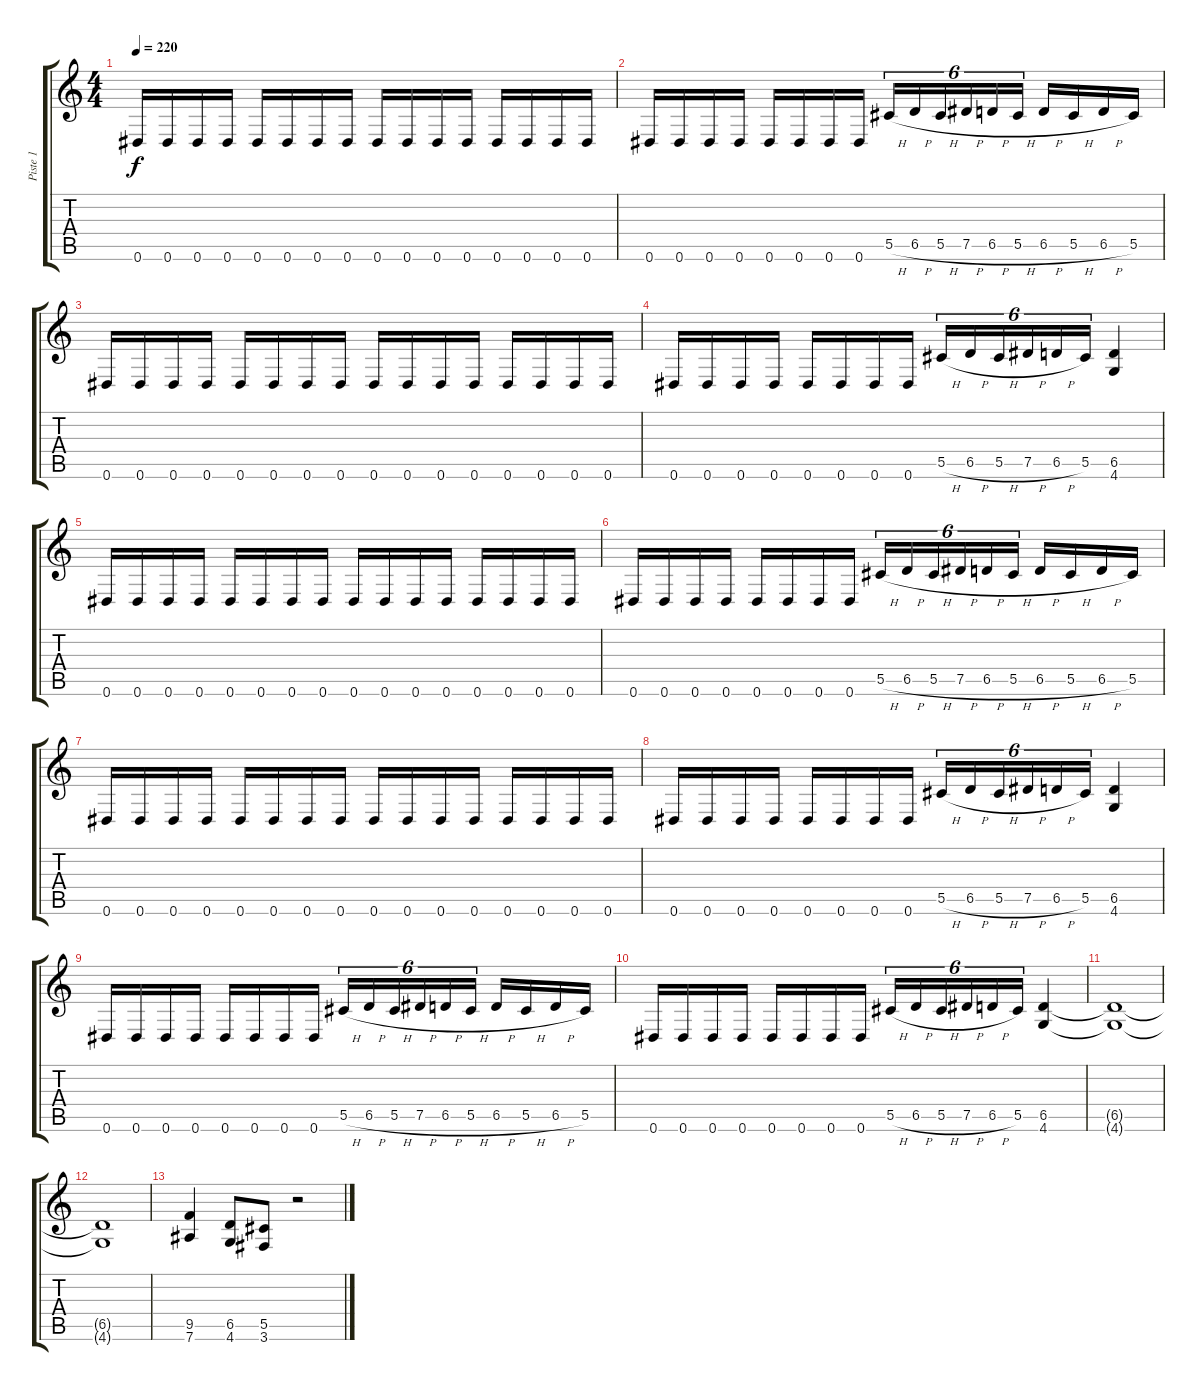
\track ("Piste 1" "Piste 1") {instrument distortionguitar}
\staff {score tabs}
\tuning (Eb4 Bb3 Gb3 Db3 Ab2 Eb2) {hide}
\ts (4 4)
\tempo 220
\clef g2
\ks c
0.6.16{dy f} 0.6.16 0.6.16 0.6.16 0.6.16 0.6.16 0.6.16 0.6.16 0.6.16 0.6.16 0.6.16 0.6.16 0.6.16 0.6.16 0.6.16 0.6.16 |
0.6.16 0.6.16 0.6.16 0.6.16 0.6.16 0.6.16 0.6.16 0.6.16 5.5{h}.16{tu (6 4)} 6.5{h}.16{tu (6 4)} 5.5{h}.16{tu (6 4)} 7.5{h}.16{tu (6 4)} 6.5{h}.16{tu (6 4)} 5.5{h}.16{tu (6 4)} 6.5{h}.16 5.5{h}.16 6.5{h}.16 5.5.16 |
0.6.16 0.6.16 0.6.16 0.6.16 0.6.16 0.6.16 0.6.16 0.6.16 0.6.16 0.6.16 0.6.16 0.6.16 0.6.16 0.6.16 0.6.16 0.6.16 |
0.6.16 0.6.16 0.6.16 0.6.16 0.6.16 0.6.16 0.6.16 0.6.16 5.5{h}.16{tu (6 4)} 6.5{h}.16{tu (6 4)} 5.5{h}.16{tu (6 4)} 7.5{h}.16{tu (6 4)} 6.5{h}.16{tu (6 4)} 5.5.16{tu (6 4)} (6.5 4.6).4 |
0.6.16 0.6.16 0.6.16 0.6.16 0.6.16 0.6.16 0.6.16 0.6.16 0.6.16 0.6.16 0.6.16 0.6.16 0.6.16 0.6.16 0.6.16 0.6.16 |
0.6.16 0.6.16 0.6.16 0.6.16 0.6.16 0.6.16 0.6.16 0.6.16 5.5{h}.16{tu (6 4)} 6.5{h}.16{tu (6 4)} 5.5{h}.16{tu (6 4)} 7.5{h}.16{tu (6 4)} 6.5{h}.16{tu (6 4)} 5.5{h}.16{tu (6 4)} 6.5{h}.16 5.5{h}.16 6.5{h}.16 5.5.16 |
0.6.16 0.6.16 0.6.16 0.6.16 0.6.16 0.6.16 0.6.16 0.6.16 0.6.16 0.6.16 0.6.16 0.6.16 0.6.16 0.6.16 0.6.16 0.6.16 |
0.6.16 0.6.16 0.6.16 0.6.16 0.6.16 0.6.16 0.6.16 0.6.16 5.5{h}.16{tu (6 4)} 6.5{h}.16{tu (6 4)} 5.5{h}.16{tu (6 4)} 7.5{h}.16{tu (6 4)} 6.5{h}.16{tu (6 4)} 5.5.16{tu (6 4)} (6.5 4.6).4 |
0.6.16 0.6.16 0.6.16 0.6.16 0.6.16 0.6.16 0.6.16 0.6.16 5.5{h}.16{tu (6 4)} 6.5{h}.16{tu (6 4)} 5.5{h}.16{tu (6 4)} 7.5{h}.16{tu (6 4)} 6.5{h}.16{tu (6 4)} 5.5{h}.16{tu (6 4)} 6.5{h}.16 5.5{h}.16 6.5{h}.16 5.5.16 |
0.6.16 0.6.16 0.6.16 0.6.16 0.6.16 0.6.16 0.6.16 0.6.16 5.5{h}.16{tu (6 4)} 6.5{h}.16{tu (6 4)} 5.5{h}.16{tu (6 4)} 7.5{h}.16{tu (6 4)} 6.5{h}.16{tu (6 4)} 5.5.16{tu (6 4)} (6.5 4.6).4 |
(6.5{t} 4.6{t}).1 |
(6.5{t} 4.6{t}).1 |
(9.5 7.6).4 (6.5 4.6).8 (5.5 3.6).8 r.2
